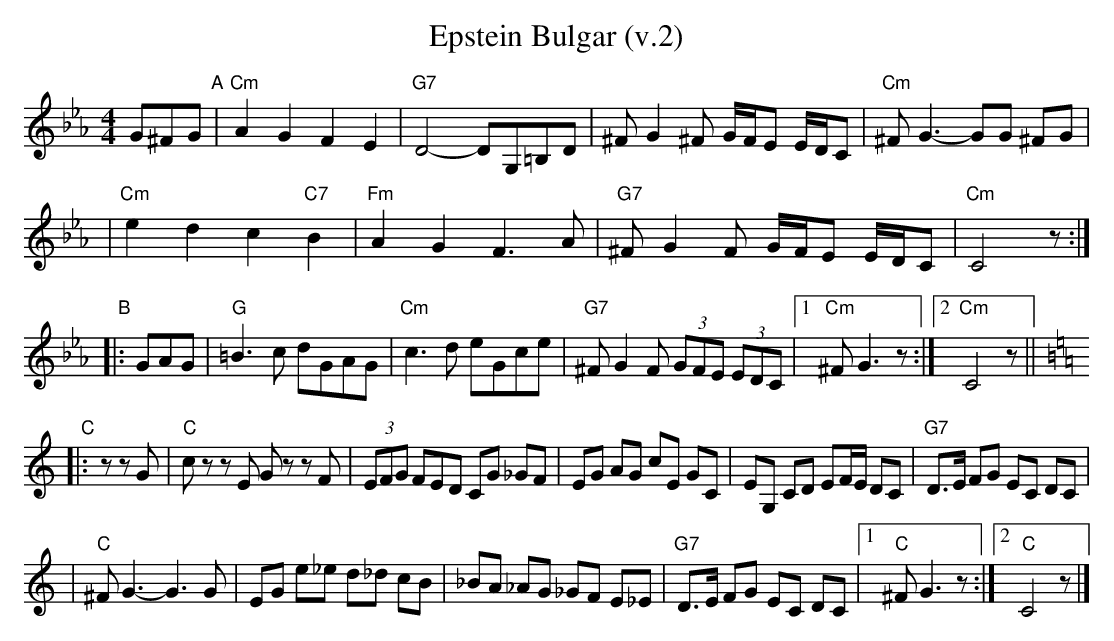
X:1
T: Epstein Bulgar (v.2)
M: 4/4
L: 1/8
K: Cm
G^FG \
"A"\
| "Cm"A2 G2 F2 E2 | "G7"D4- DG,=B,D \
| ^F G2 ^F G/F/E E/D/C | "Cm"^F G3- GG ^FG |
| "Cm"e2 d2 c2 "C7"B2 | "Fm"A2 G2 F3 A \
| "G7"^FG2F G/F/E E/D/C | "Cm"C4 z :|
"B"\
|: GAG \
| "G"=B3c dGAG | "Cm"c3d eGce \
| "G7"^FG2F (3GFE (3EDC |1 "Cm"^FG3 z :|2"Cm"C4 z || [K:=B=e=A][K:C]
"C"\
|: z zG \
| "C"cz zE Gz zF | (3EFG FED CG _GF \
| EG AG cE GC | EG, CD EF/E/ DC | "G7"D>E FG EC DC |
| "C"^FG3- G3G | EG e_e d_d cB \
| _BA _AG _GF E_E | "G7"D>E FG EC DC |1 "C"^FG3 z:|2 "C"C4 z |]
